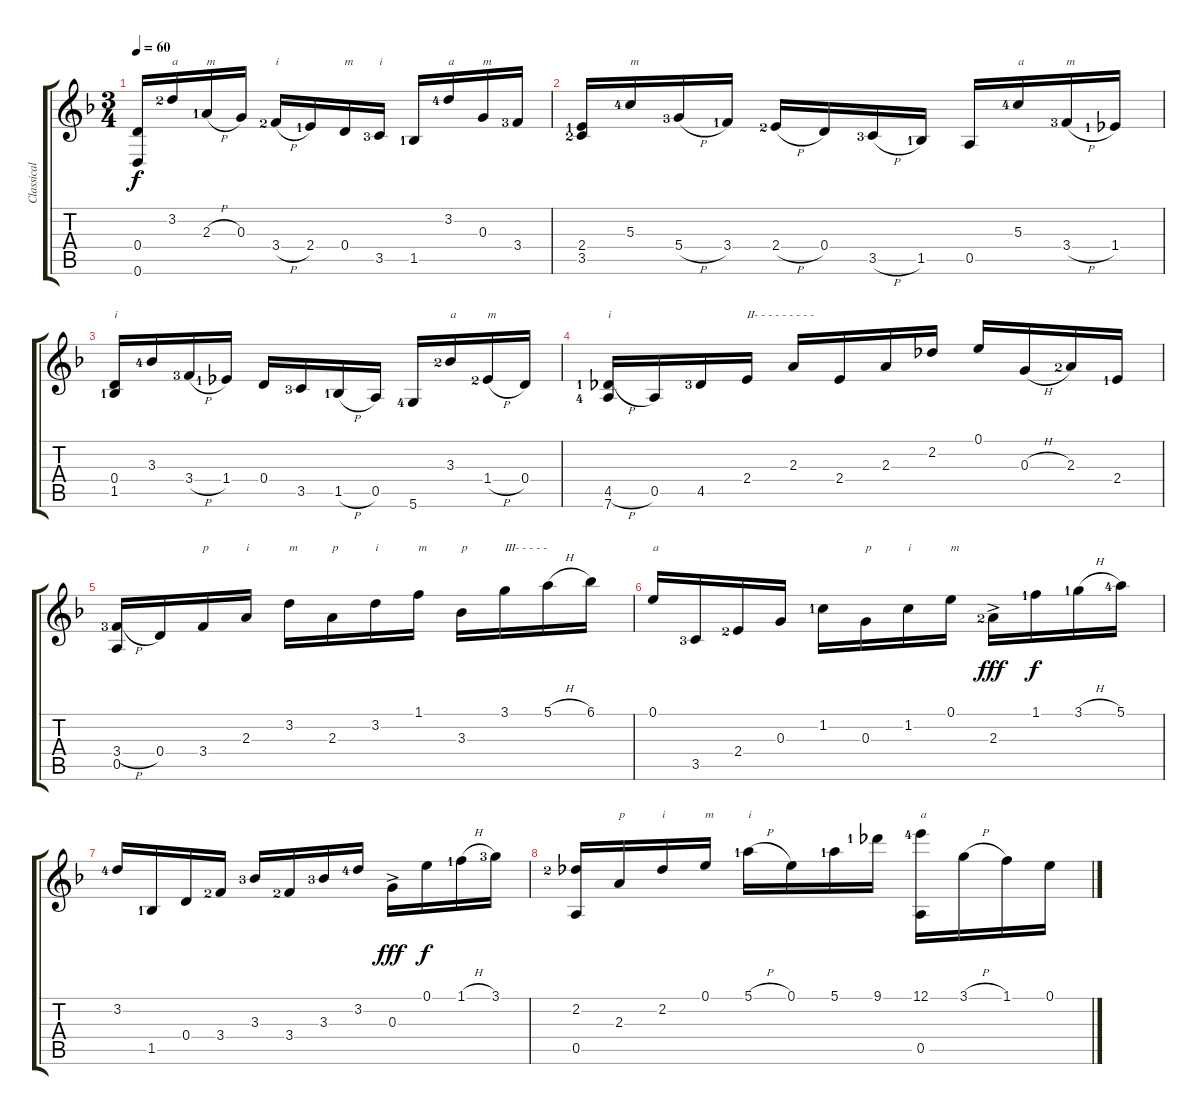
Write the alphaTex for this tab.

\track ("Classical Guitar" "Classical ") {instrument acousticguitarnylon}
\staff {score tabs}
\tuning (E4 B3 G3 D3 A2 D2) {hide}
\ts (3 4)
\tempo 60
\clef g2
\ks dminor
(0.4 0.6).16{dy f} 3.2{lf 3}.16{txt "a"} 2.3{h lf 2}.16{txt "m"} 0.3.16 3.4{h lf 3}.16{txt "i"} 2.4{lf 2}.16 0.4.16{txt "m"} 3.5{lf 4}.16{txt "i"} 1.5{lf 2}.16 3.2{lf 5}.16{txt "a"} 0.3.16{txt "m"} 3.4{lf 4}.16 |
(2.4{lf 2} 3.5{lf 3}).16 5.3{lf 5}.16{txt "m"} 5.4{h lf 4}.16 3.4{lf 2}.16 2.4{h lf 3}.16 0.4.16 3.5{h lf 4}.16 1.5{lf 2}.16 0.5.16 5.3{lf 5}.16{txt "a"} 3.4{h lf 4}.16{txt "m"} 1.4{lf 2}.16 |
(0.4 1.5{lf 2}).16{txt "i"} 3.3{lf 5}.16 3.4{h lf 4}.16 1.4{lf 2}.16 0.4.16 3.5{lf 4}.16 1.5{h lf 2}.16 0.5.16 5.6{lf 5}.16 3.3{lf 3}.16{txt "a"} 1.4{h lf 3}.16{txt "m"} 0.4.16 |
(4.5{h lf 2} 7.6{lf 5}).16{txt "i"} 0.5.16 4.5{lf 4}.16 2.4.16{txt "II- - - - - - - - -"} 2.3.16 2.4.16 2.3.16 2.2.16 0.1.16 0.3{h}.16 2.3{lf 3}.16 2.4{lf 2}.16 |
(3.4{h lf 4} 0.5).16 0.4.16 3.4.16{txt "p"} 2.3.16{txt "i"} 3.2.16{txt "m"} 2.3.16{txt "p"} 3.2.16{txt "i"} 1.1.16{txt "m"} 3.3.16{txt "p"} 3.1.16{txt "III- - - - -"} 5.1{h}.16 6.1.16 |
0.1.16{txt "a"} 3.5{lf 4}.16 2.4{lf 3}.16 0.3.16 1.2{lf 2}.16 0.3.16{txt "p"} 1.2.16{txt "i"} 0.1.16{txt "m"} 2.3{ac lf 3}.16{dy fff} 1.1{lf 2}.16{dy f} 3.1{h lf 2}.16 5.1{lf 5}.16 |
3.2{lf 5}.16 1.5{lf 2}.16 0.4.16 3.4{lf 3}.16 3.3{lf 4}.16 3.4{lf 3}.16 3.3{lf 4}.16 3.2{lf 5}.16 0.3{ac}.16{dy fff} 0.1.16{dy f} 1.1{h lf 2}.16 3.1{lf 4}.16 |
(2.2{lf 3} 0.5).16 2.3.16{txt "p"} 2.2.16{txt "i"} 0.1.16{txt "m"} 5.1{h lf 2}.16{txt "i"} 0.1.16 5.1{lf 2}.16 9.1{lf 2}.16 (12.1{lf 5} 0.5).16{txt "a"} 3.1{h}.16 1.1.16 0.1.16
